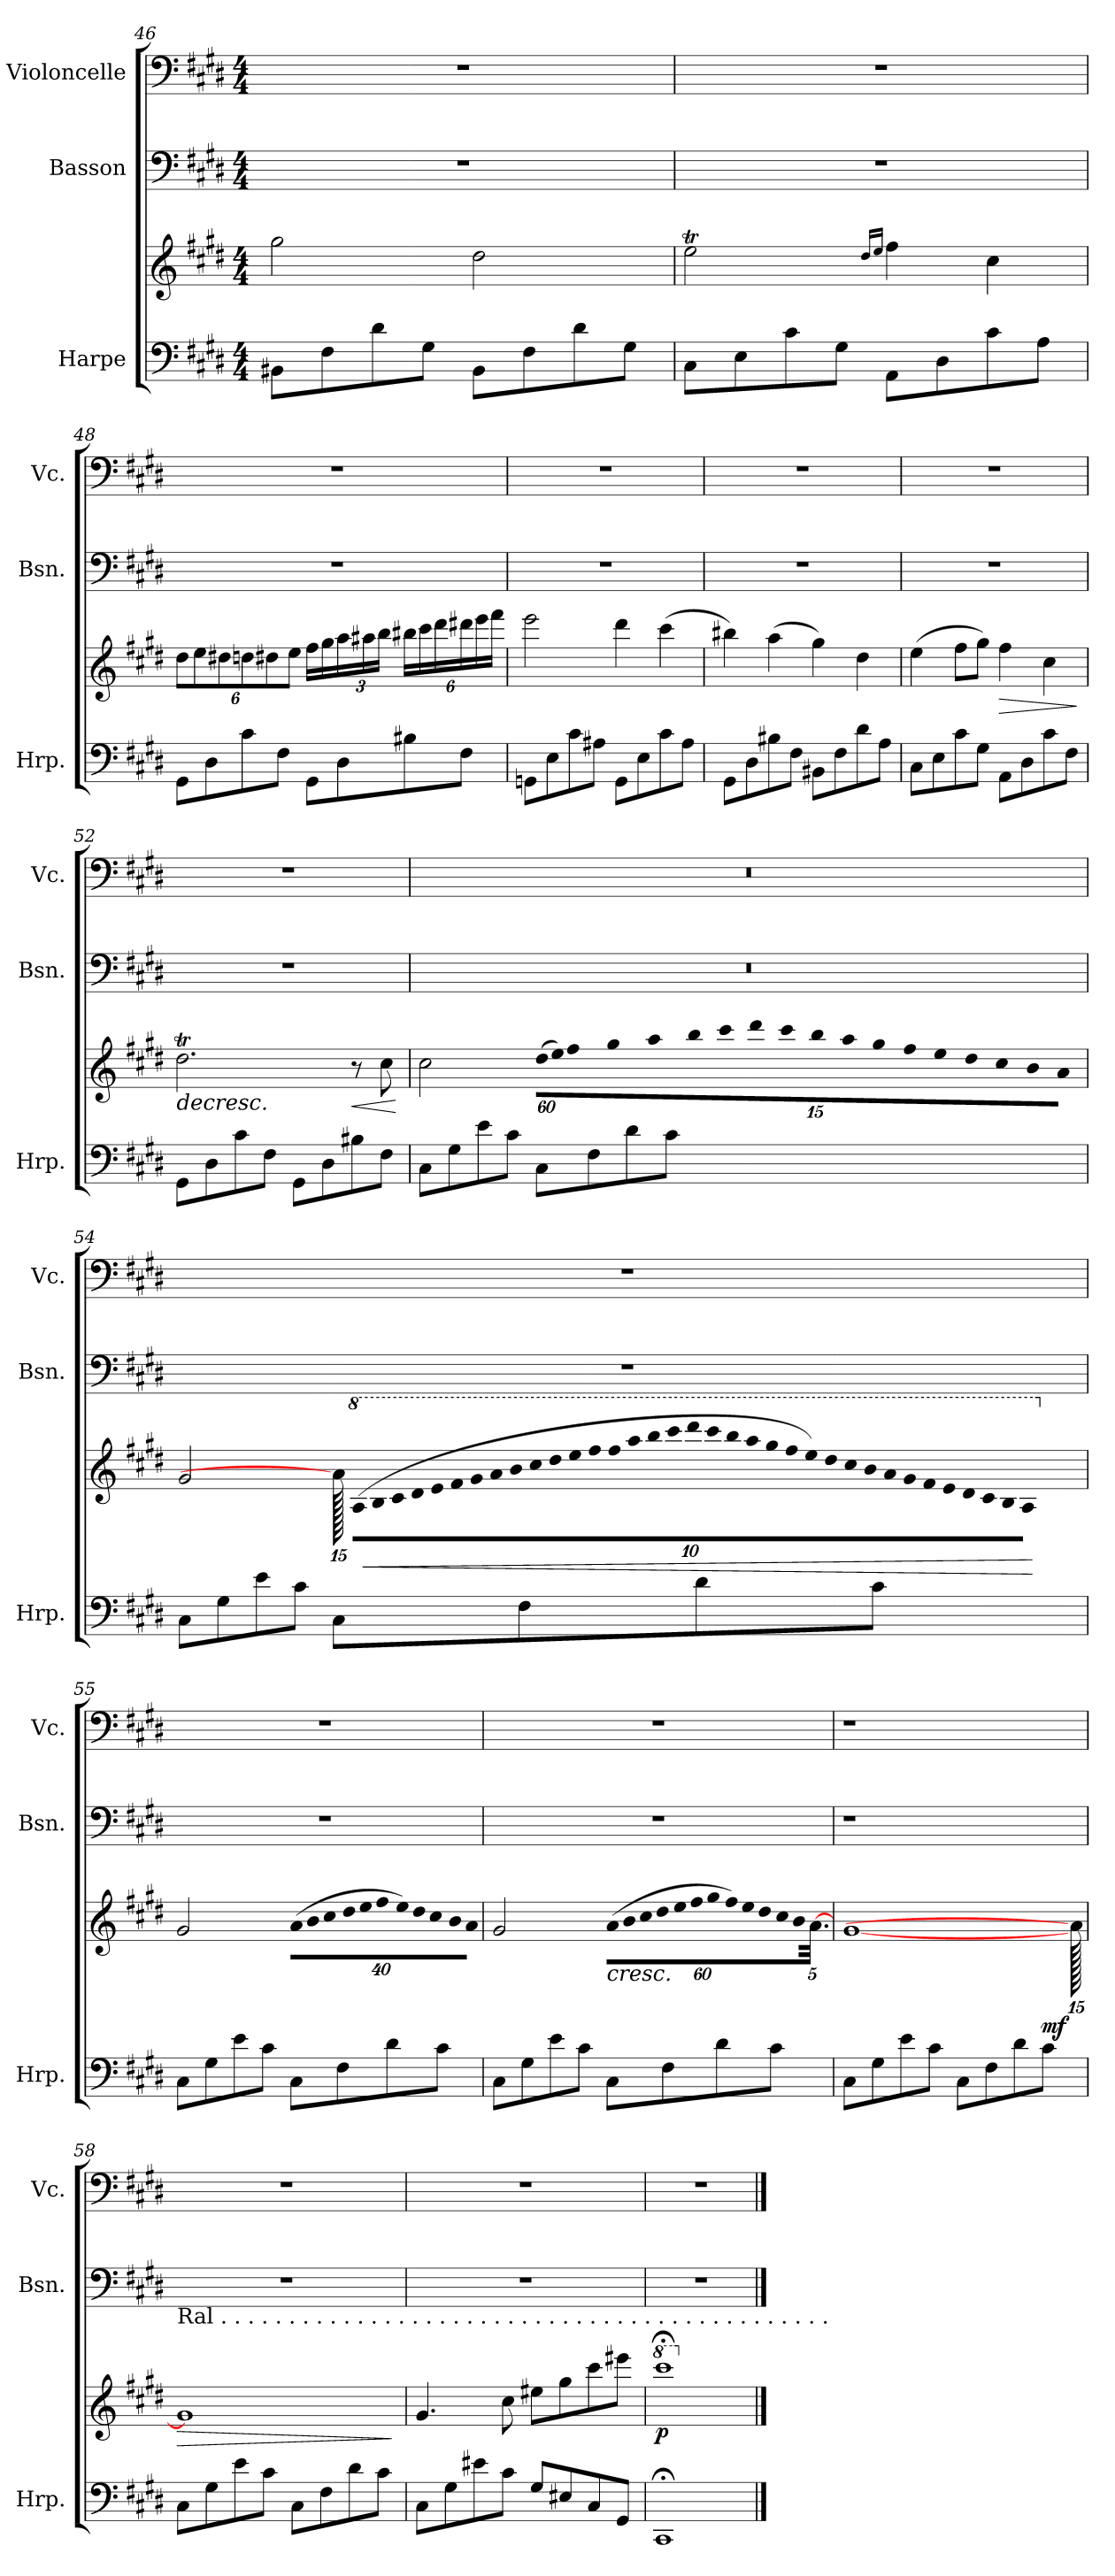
**kern	**kern	**dynam	**kern	**kern
*part3	*part3	*part3	*part2	*part1
*staff4	*staff3	*staff3/4	*staff2	*staff1
*I"Harpe	*	*	*I"Basson	*I"Violoncelle
*I'Hrp.	*	*	*I'Bsn.	*I'Vc.
!!LO:LB:g=z
*clefF4	*clefG2	*	*clefF4	*clefF4
*k[f#c#g#d#]	*k[f#c#g#d#]	*	*k[f#c#g#d#]	*k[f#c#g#d#]
*M4/4	*M4/4	*	*M4/4	*M4/4
=46	=46	=46	=46	=46
8BB#X\L	2gg#\	.	1r	1r
8F#\	.	.	.	.
8d#\	.	.	.	.
8G#\J	.	.	.	.
8BB#\L	2dd#\	.	.	.
8F#\	.	.	.	.
8d#\	.	.	.	.
8G#\J	.	.	.	.
=47	=47	=47	=47	=47
8C#\L	2eeT\	.	1r	1r
8E\	.	.	.	.
8c#\	.	.	.	.
8G#\J	.	.	.	.
.	16qdd#/LL	.	.	.
.	16qee/JJ	.	.	.
8AA\L	4ff#\	.	.	.
8D#\	.	.	.	.
8c#\	4cc#\	.	.	.
8A\J	.	.	.	.
!!LO:LB:g=z
=48	=48	=48	=48	=48
*	*Xbrackettup	*	*	*
8GG#\L	12dd#\L	.	1r	1r
.	12ee\	.	.	.
8D#\	.	.	.	.
.	12dd#X\	.	.	.
8c#\	12ddn\	.	.	.
.	12dd#X\	.	.	.
8F#\J	.	.	.	.
.	12ee\J	.	.	.
8GG#\L	16ff#\LL	.	.	.
.	16gg#\	.	.	.
8D#\	24aa\	.	.	.
.	24aa#X\	.	.	.
.	24bb\JJ	.	.	.
8B#X\	24bb#X\LL	.	.	.
.	24ccc#\	.	.	.
.	24ddd#\	.	.	.
8F#\J	24ddd#X\	.	.	.
.	24eee\	.	.	.
.	24fff#\JJ	.	.	.
=49	=49	=49	=49	=49
8GGn\L	2eee\	.	1r	1r
8E\	.	.	.	.
8c#\	.	.	.	.
8A#X\J	.	.	.	.
8GG\L	4ddd#\	.	.	.
8E\	.	.	.	.
8c#\	(4ccc#\	.	.	.
8A#\J	.	.	.	.
!!LO:PB:g=z
=50	=50	=50	=50	=50
8GG#\L	4bb#X\)	.	1r	1r
8D#\	.	.	.	.
8B#X\	(4aa\	.	.	.
8F#\J	.	.	.	.
8BB#X\L	4gg#\)	.	.	.
8F#\	.	.	.	.
8d#\	4dd#\	.	.	.
8A\J	.	.	.	.
=51	=51	=51	=51	=51
8C#\L	(4ee\	.	1r	1r
8E\	.	.	.	.
8c#\	8ff#\L	.	.	.
8G#\J	8gg#\J)	.	.	.
!	!	!LO:HP:b	!	!
8AA\L	4ff#\	>	.	.
8D#\	.	.	.	.
8c#\	4cc#\	.	.	.
8F#\J	.	.	.	.
.	.	]	.	.
=52	=52	=52	=52	=52
!	!	!LO:HP:b	!	!
8GG#\L	2.dd#t\	>	1r	1r
8D#\	.	.	.	.
8c#\	.	.	.	.
8F#\J	.	.	.	.
8GG#\L	.	.	.	.
8D#\	.	.	.	.
!	!	!LO:HP:b	!	!
8B#X\	8r	<	.	.
8F#\J	8cc#\	.	.	.
.	.	] [	.	.
!!LO:LB:g=z
=53	=53	=53	=53	=53
8C#\L	2cc#\	.	1r	1r
8G#\	.	.	.	.
8e\	.	.	.	.
8c#\J	.	.	.	.
!	!LO:N:vis=32	!	!	!
8C#\L	(1920%53dd#\LLL	.	.	.
!	!LO:N:vis=32	!	!	!
.	1920%53ee\)	.	.	.
.	1920ryy	.	.	.
!	!LO:N:vis=32	!	!	!
.	1920%53ff#\	.	.	.
!	!LO:N:vis=32	!	!	!
.	1920%53gg#\	.	.	.
.	1920ryy	.	.	.
!	!LO:N:vis=32	!	!	!
.	1920%53aa\	.	.	.
8F#\	.	.	.	.
!	!LO:N:vis=32	!	!	!
.	1920%53bb\	.	.	.
.	1920ryy	.	.	.
!	!LO:N:vis=32	!	!	!
.	1920%53ccc#\	.	.	.
!	!LO:N:vis=32	!	!	!
.	1920%53ddd#\	.	.	.
.	1920ryy	.	.	.
!	!LO:N:vis=32	!	!	!
.	1920%53ccc#\	.	.	.
8d#\	.	.	.	.
!	!LO:N:vis=32	!	!	!
.	1920%53bb\	.	.	.
.	1920ryy	.	.	.
!	!LO:N:vis=32	!	!	!
.	1920%53aa\	.	.	.
!	!LO:N:vis=32	!	!	!
.	1920%53gg#\	.	.	.
.	1920ryy	.	.	.
!	!LO:N:vis=32	!	!	!
.	1920%53ff#\	.	.	.
!	!LO:N:vis=32	!	!	!
.	1920%53ee\	.	.	.
8c#\J	.	.	.	.
.	1920ryy	.	.	.
!	!LO:N:vis=32	!	!	!
.	1920%53dd#\	.	.	.
!	!LO:N:vis=32	!	!	!
.	1920%53cc#\	.	.	.
.	1920ryy	.	.	.
!	!LO:N:vis=32	!	!	!
.	1920%53b\	.	.	.
.	[640%17a\JJJ	.	.	.
!!LO:LB:g=z
=54	=54	=54	=54	=54
8C#\L	2g#/	.	1r	1r
8G#\	.	.	.	.
8e\	.	.	.	.
8c#\J	.	.	.	.
8C#\L	960a\]	.	.	.
*	*8va	*	*	*
!	!LO:N:vis=32	!	!	!
.	(640%9a\LLL	.	.	.
!	!LO:N:vis=32	!LO:HP:b	!	!
.	640%9b\	<	.	.
!	!LO:N:vis=32	!	!	!
.	640%9cc#\	.	.	.
!	!LO:N:vis=32	!	!	!
.	640%9dd#\	.	.	.
!	!LO:N:vis=32	!	!	!
.	640%9ee\	.	.	.
!	!LO:N:vis=32	!	!	!
.	640%9ff#\	.	.	.
!	!LO:N:vis=32	!	!	!
.	640%9gg#\	.	.	.
!	!LO:N:vis=32	!	!	!
.	640%9aa\	.	.	.
!	!LO:N:vis=32	!	!	!
.	640%9bb\	.	.	.
8F#\	.	.	.	.
!	!LO:N:vis=32	!	!	!
.	640%9ccc#\	.	.	.
!	!LO:N:vis=32	!	!	!
.	640%9ddd#\	.	.	.
!	!LO:N:vis=32	!	!	!
.	640%9eee\	.	.	.
!	!LO:N:vis=32	!	!	!
.	640%9fff#\	.	.	.
!	!LO:N:vis=32	!	!	!
.	640%9fff#\	.	.	.
!	!LO:N:vis=32	!	!	!
.	640%9aaa\	.	.	.
!	!LO:N:vis=32	!	!	!
.	640%9bbb\	.	.	.
!	!LO:N:vis=32	!	!	!
.	640%9cccc#\	.	.	.
!	!LO:N:vis=32	!	!	!
.	640%9dddd#\	.	.	.
8d#\	.	.	.	.
!	!LO:N:vis=32	!	!	!
.	640%9cccc#\	.	.	.
!	!LO:N:vis=32	!	!	!
.	640%9bbb\	.	.	.
!	!LO:N:vis=32	!	!	!
.	640%9aaa\	.	.	.
!	!LO:N:vis=32	!	!	!
.	640%9ggg#\	.	.	.
!	!LO:N:vis=32	!	!	!
.	640%9fff#\	.	.	.
!	!LO:N:vis=32	!	!	!
.	640%9eee\)	.	.	.
!	!LO:N:vis=32	!	!	!
.	640%9ddd#\	.	.	.
!	!LO:N:vis=32	!	!	!
.	640%9ccc#\	.	.	.
!	!LO:N:vis=32	!	!	!
.	640%9bb\	.	.	.
8c#\J	.	.	.	.
!	!LO:N:vis=32	!	!	!
.	640%9aa\	.	.	.
!	!LO:N:vis=32	!	!	!
.	640%9gg#\	.	.	.
!	!LO:N:vis=32	!	!	!
.	640%9ff#\	.	.	.
!	!LO:N:vis=32	!	!	!
.	640%9ee\	.	.	.
!	!LO:N:vis=32	!	!	!
.	640%9dd#\	.	.	.
!	!LO:N:vis=32	!	!	!
.	640%9cc#\	.	.	.
!	!LO:N:vis=32	!	!	!
.	640%9b\	.	.	.
!	!LO:N:vis=32	!	!	!
.	640%9a\JJJ	.	.	.
*	*X8va	*	*	*
.	1920%13ryy	[	.	.
!!LO:PB:g=z
=55	=55	=55	=55	=55
8C#\L	2g#/	.	1r	1r
8G#\	.	.	.	.
8e\	.	.	.	.
8c#\J	.	.	.	.
!	!LO:N:vis=16	!	!	!
8C#\L	(640%29a\LL	.	.	.
!	!LO:N:vis=16	!	!	!
.	640%29b\	.	.	.
!	!LO:N:vis=16	!	!	!
.	640%29cc#\	.	.	.
8F#\	.	.	.	.
!	!LO:N:vis=16	!	!	!
.	640%29dd#\	.	.	.
!	!LO:N:vis=16	!	!	!
.	640%29ee\	.	.	.
!	!LO:N:vis=16	!	!	!
.	640%29ff#\	.	.	.
8d#\	.	.	.	.
!	!LO:N:vis=16	!	!	!
.	640%29ee\)	.	.	.
!	!LO:N:vis=16	!	!	!
.	640%29dd#\	.	.	.
!	!LO:N:vis=16	!	!	!
.	640%29cc#\	.	.	.
8c#\J	.	.	.	.
!	!LO:N:vis=16	!	!	!
.	640%29b\	.	.	.
!	!LO:N:vis=16	!	!	!
.	640%29a\JJ	.	.	.
.	640ryy	.	.	.
=56	=56	=56	=56	=56
8C#\L	2g#/	.	1r	1r
8G#\	.	.	.	.
8e\	.	.	.	.
8c#\J	.	.	.	.
!	!LO:N:vis=16	!LO:HP:b	!	!
8C#\L	(960%37a\LL	<	.	.
!	!LO:N:vis=16	!	!	!
.	960%37b\	.	.	.
!	!LO:N:vis=16	!	!	!
.	960%37cc#\	.	.	.
!	!LO:N:vis=16	!	!	!
.	960%37dd#\	.	.	.
8F#\	.	.	.	.
!	!LO:N:vis=16	!	!	!
.	960%37ee\	.	.	.
!	!LO:N:vis=16	!	!	!
.	960%37ff#\	.	.	.
!	!LO:N:vis=16	!	!	!
.	960%37gg#\	.	.	.
8d#\	.	.	.	.
!	!LO:N:vis=16	!	!	!
.	960%37ff#\)	.	.	.
!	!LO:N:vis=16	!	!	!
.	960%37ee\	.	.	.
!	!LO:N:vis=16	!	!	!
.	960%37dd#\	.	.	.
8c#\J	.	.	.	.
!	!LO:N:vis=16	!	!	!
.	960%37cc#\	.	.	.
!	!LO:N:vis=16	!	!	!
.	960%37b\	.	.	.
.	[40.a\JJ	.	.	.
=57	=57	=57	=57	=57
8C#\L	[1g#	.	1r	1r
8G#\	.	.	.	.
8e\	.	.	.	.
8c#\J	.	.	.	.
8C#\L	.	.	.	.
8F#\	.	.	.	.
8d#\	.	.	.	.
!	!	!LO:DY:a=2	!	!
8c#\J	.	mf	.	.
960ryy	960a\]	[	960ryy	960ryy
!!LO:LB:g=z
=58	=58	=58	=58	=58
!	!LO:TX:a:t=Ral .  .  .  .  .  .  .  .  .  .  .  .  .  .  .  .  .  .  .  .  .  .  .  .  .  .  .  .  .  .  .  .  .  .  .  .  .  .  .  .  .  .  .  .  .	!	!	!
!	!	!LO:HP:b	!	!
8C#\L	1g#]	>	1r	1r
8G#\	.	.	.	.
8e\	.	.	.	.
8c#\J	.	.	.	.
8C#\L	.	.	.	.
8F#\	.	.	.	.
8d#\	.	.	.	.
8c#\J	.	.	.	.
.	.	]	.	.
=59	=59	=59	=59	=59
8C#\L	4.g#/	.	1r	1r
8G#\	.	.	.	.
8e#X\	.	.	.	.
8c#\J	8cc#\	.	.	.
8G#/L	8ee#X\L	.	.	.
8E#X/	8gg#\	.	.	.
8C#/	8ccc#\	.	.	.
8GG#/J	8eee#X\J	.	.	.
=60	=60	=60	=60	=60
*	*8va	*	*	*
!	!	!LO:DY:b	!	!
1CC#;	1cccc#;<	p	1r	1r
*	*X8va	*	*	*
==	==	==	==	==
*-	*-	*-	*-	*-
